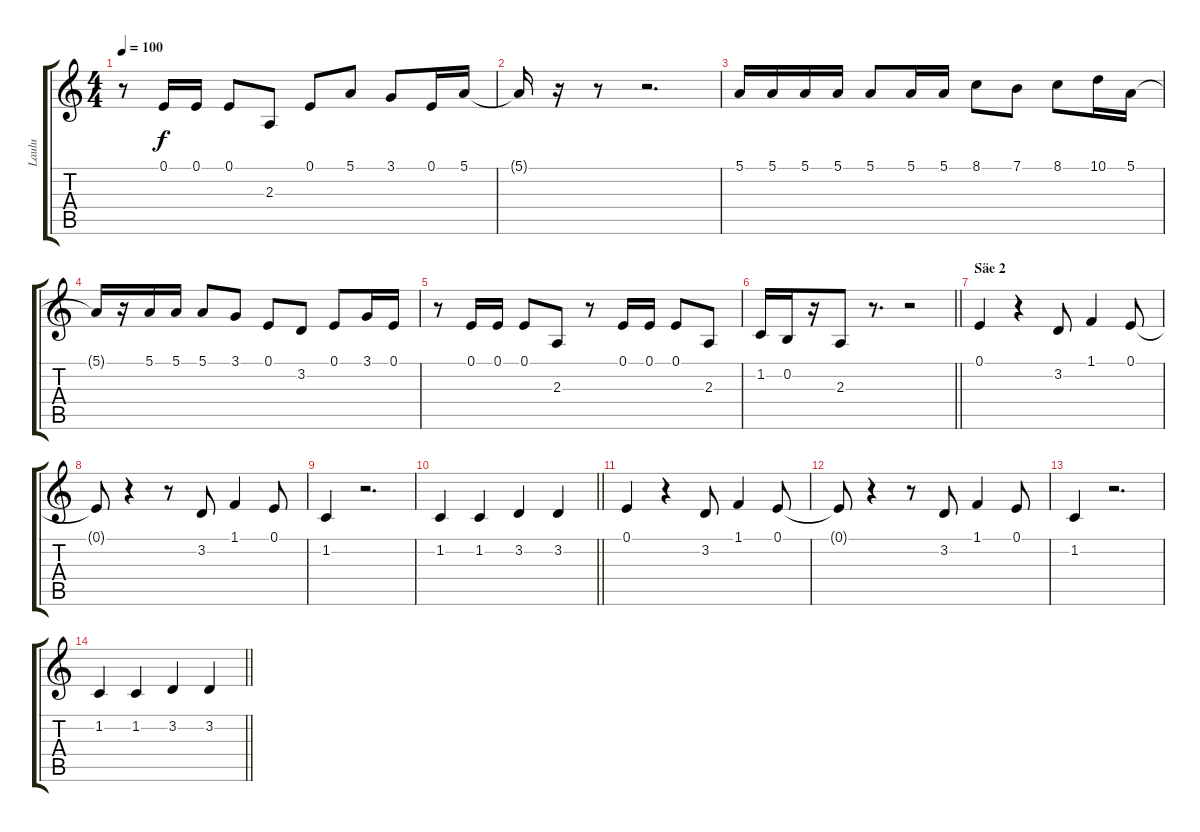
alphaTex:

\track ("Laulu" "Laulu") {instrument lead6voice}
\staff {score tabs}
\tuning (E4 B3 G3 D3 A2 E2) {hide}
\ts (4 4)
\tempo 100
\clef g2
\ks c
r.8{dy f} 0.1.16 0.1.16 0.1.8 2.3.8 0.1.8 5.1.8 3.1.8 0.1.16 5.1.16 |
5.1{t}.16 r.16 r.8 r.2{d} |
5.1.16 5.1.16 5.1.16 5.1.16 5.1.8 5.1.16 5.1.16 8.1.8 7.1.8 8.1.8 10.1.16 5.1.16 |
5.1{t}.16 r.16 5.1.16 5.1.16 5.1.8 3.1.8 0.1.8 3.2.8 0.1.8 3.1.16 0.1.16 |
r.8 0.1.16 0.1.16 0.1.8 2.3.8 r.8 0.1.16 0.1.16 0.1.8 2.3.8 |
\barLineRight lightlight
1.2.16 0.2.16 r.16 2.3.8 r.8{d} r.2 |
\section ("" "Säe 2")
0.1.4 r.4 3.2.8 1.1.4 0.1.8 |
0.1{t}.8 r.4 r.8 3.2.8 1.1.4 0.1.8 |
1.2.4 r.2{d} |
\barLineRight lightlight
1.2.4 1.2.4 3.2.4 3.2.4 |
0.1.4 r.4 3.2.8 1.1.4 0.1.8 |
0.1{t}.8 r.4 r.8 3.2.8 1.1.4 0.1.8 |
1.2.4 r.2{d} |
\barLineRight lightlight
1.2.4 1.2.4 3.2.4 3.2.4
